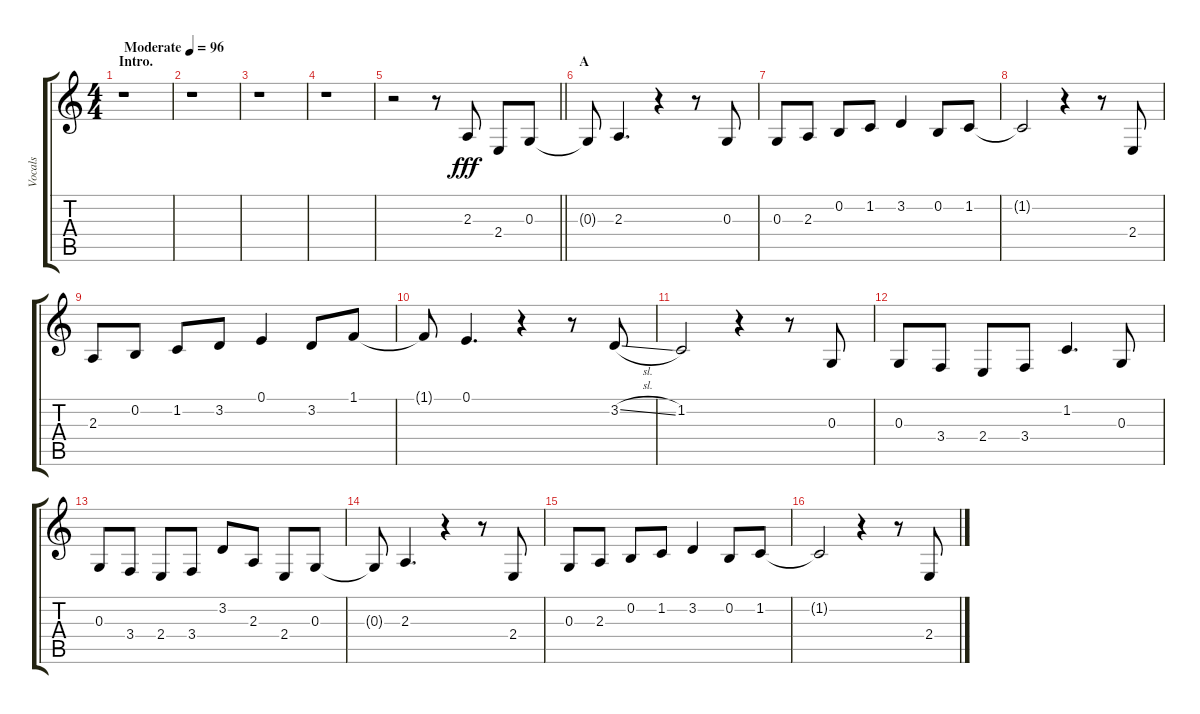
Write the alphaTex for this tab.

\track ("Vocals" "Vocals") {instrument voiceoohs}
\staff {score tabs}
\tuning (E4 B3 G3 D3 A2 E2) {hide}
\ts (4 4)
\section ("" "Intro.")
\tempo (96 "Moderate")
\clef g2
\ks c
r.1{dy fff instrument voiceoohs} |
r.1 |
r.1 |
r.1 |
\barLineRight lightlight
r.2 r.8 2.3.8 2.4.8 0.3.8 |
\section ("" "A")
0.3{t}.8 2.3.4{d} r.4 r.8 0.3.8 |
0.3.8 2.3.8 0.2.8 1.2.8 3.2.4 0.2.8 1.2.8 |
1.2{t}.2 r.4 r.8 2.4.8 |
2.3.8 0.2.8 1.2.8 3.2.8 0.1.4 3.2.8 1.1.8 |
1.1{t}.8 0.1.4{d} r.4 r.8 3.2{sl}.8 |
1.2.2 r.4 r.8 0.3.8 |
0.3.8 3.4.8 2.4.8 3.4.8 1.2.4{d} 0.3.8 |
0.3.8 3.4.8 2.4.8 3.4.8 3.2.8 2.3.8 2.4.8 0.3.8 |
0.3{t}.8 2.3.4{d} r.4 r.8 2.4.8 |
0.3.8 2.3.8 0.2.8 1.2.8 3.2.4 0.2.8 1.2.8 |
1.2{t}.2 r.4 r.8 2.4.8
